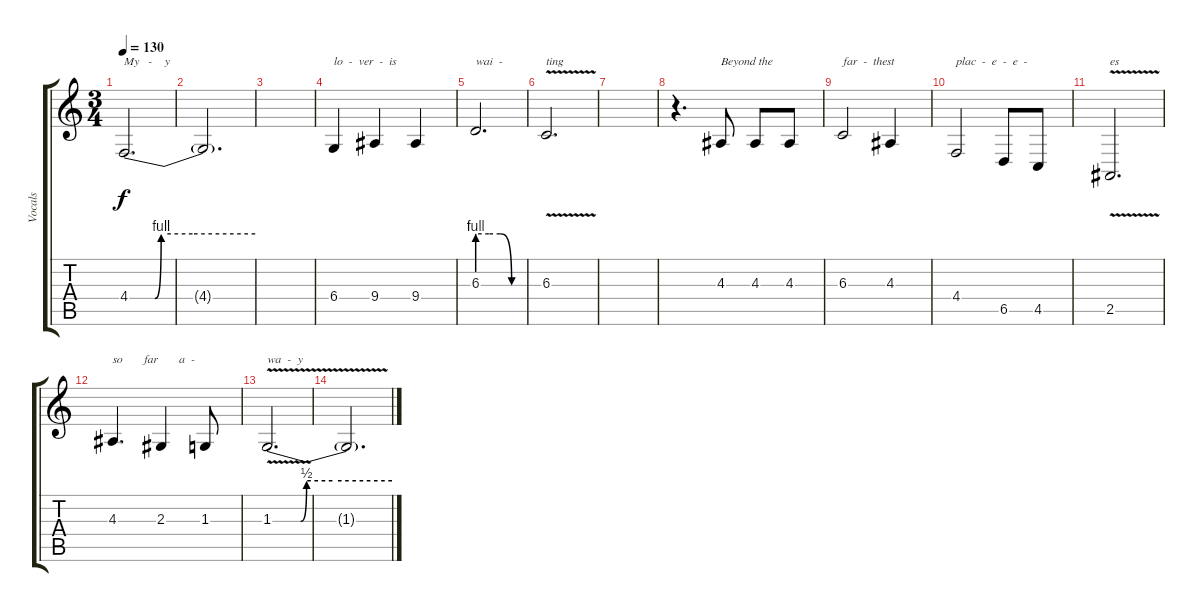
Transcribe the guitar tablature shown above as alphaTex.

\track ("Vocals" "Vocals") {instrument lead2sawtooth}
\staff {score tabs}
\tuning (Eb4 Bb3 Gb3 Db3 Ab2 Eb2) {hide}
\ts (3 4)
\tempo 130
\clef g2
\ks c
4.4{be (custom 0 0 12 0 15 4 30 4 60 4)}.2{d txt "My   -    y" dy f} |
4.4{t}.2{d} |
|
6.4.4{txt "lo  -  ver  -  is"} 9.4.4 9.4.4 |
6.3{be (custom 0 4 15 4 30 4 45 0 60 0)}.2{d txt "wai  -"} |
6.3{v}.2{d txt "ting"} |
|
r.4{d} 4.3.8{txt "Beyond the"} 4.3.8 4.3.8 |
6.3.2{txt "far  -  thest"} 4.3.4 |
4.4.2{txt "plac  -  e  -  e  -"} 6.5.8 4.5.8 |
2.5{v}.2{d txt "es"} |
4.3.4{d txt "so       far       a  -"} 2.3.4 1.3.8 |
1.3{be (custom 0 0 14 0 17 2 30 2 60 2) v}.2{d txt "wa  -  y"} |
1.3{t}.2{d}
